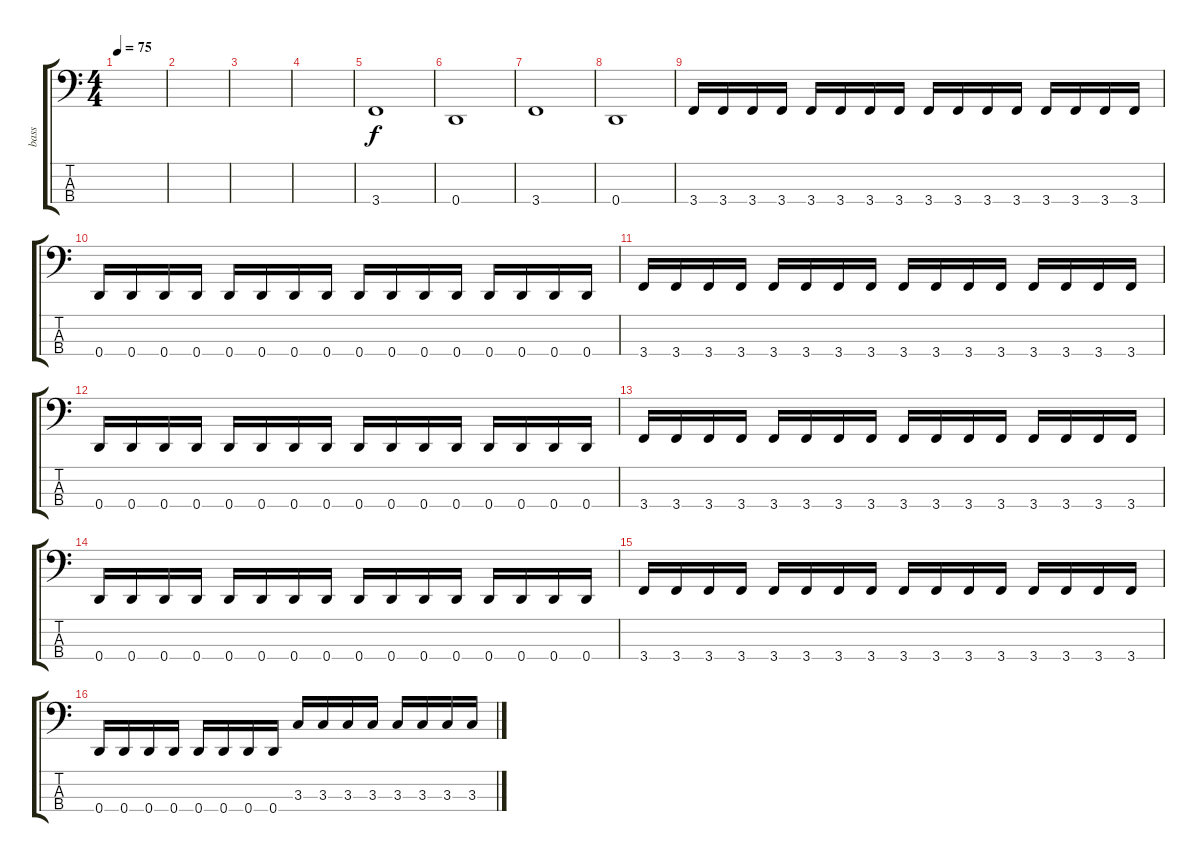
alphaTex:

\track ("bass" "bass") {instrument electricbasspick}
\staff {score tabs}
\tuning (G2 D2 A1 D1) {hide}
\ts (4 4)
\tempo 75
\clef f4
\ks c
|
|
|
|
3.4.1 |
0.4.1 |
3.4.1 |
0.4.1 |
3.4.16 3.4.16 3.4.16 3.4.16 3.4.16 3.4.16 3.4.16 3.4.16 3.4.16 3.4.16 3.4.16 3.4.16 3.4.16 3.4.16 3.4.16 3.4.16 |
0.4.16 0.4.16 0.4.16 0.4.16 0.4.16 0.4.16 0.4.16 0.4.16 0.4.16 0.4.16 0.4.16 0.4.16 0.4.16 0.4.16 0.4.16 0.4.16 |
3.4.16 3.4.16 3.4.16 3.4.16 3.4.16 3.4.16 3.4.16 3.4.16 3.4.16 3.4.16 3.4.16 3.4.16 3.4.16 3.4.16 3.4.16 3.4.16 |
0.4.16 0.4.16 0.4.16 0.4.16 0.4.16 0.4.16 0.4.16 0.4.16 0.4.16 0.4.16 0.4.16 0.4.16 0.4.16 0.4.16 0.4.16 0.4.16 |
3.4.16 3.4.16 3.4.16 3.4.16 3.4.16 3.4.16 3.4.16 3.4.16 3.4.16 3.4.16 3.4.16 3.4.16 3.4.16 3.4.16 3.4.16 3.4.16 |
0.4.16 0.4.16 0.4.16 0.4.16 0.4.16 0.4.16 0.4.16 0.4.16 0.4.16 0.4.16 0.4.16 0.4.16 0.4.16 0.4.16 0.4.16 0.4.16 |
3.4.16 3.4.16 3.4.16 3.4.16 3.4.16 3.4.16 3.4.16 3.4.16 3.4.16 3.4.16 3.4.16 3.4.16 3.4.16 3.4.16 3.4.16 3.4.16 |
0.4.16 0.4.16 0.4.16 0.4.16 0.4.16 0.4.16 0.4.16 0.4.16 3.3.16 3.3.16 3.3.16 3.3.16 3.3.16 3.3.16 3.3.16 3.3.16
